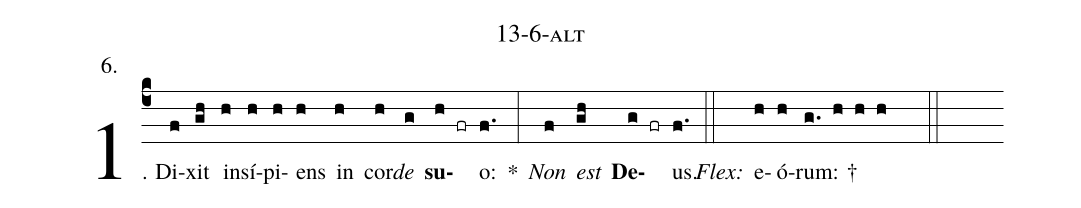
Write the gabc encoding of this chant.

name: 13-6-alt;
annotation: 6.;
%%
(c4)1. Di(f)xit(gh) in(h)sí(h)pi(h)ens(h) in(h) cor(h)<i>de</i>(g) <b>su</b>(h fr)o:(f.) *(:) <i>Non</i>(f) <i>est</i>(gh) <b>De</b>(g fr)us.(f.) (::)
<i>Flex:</i>()  e(h)ó(h)rum: †(g. h h h  ::)
